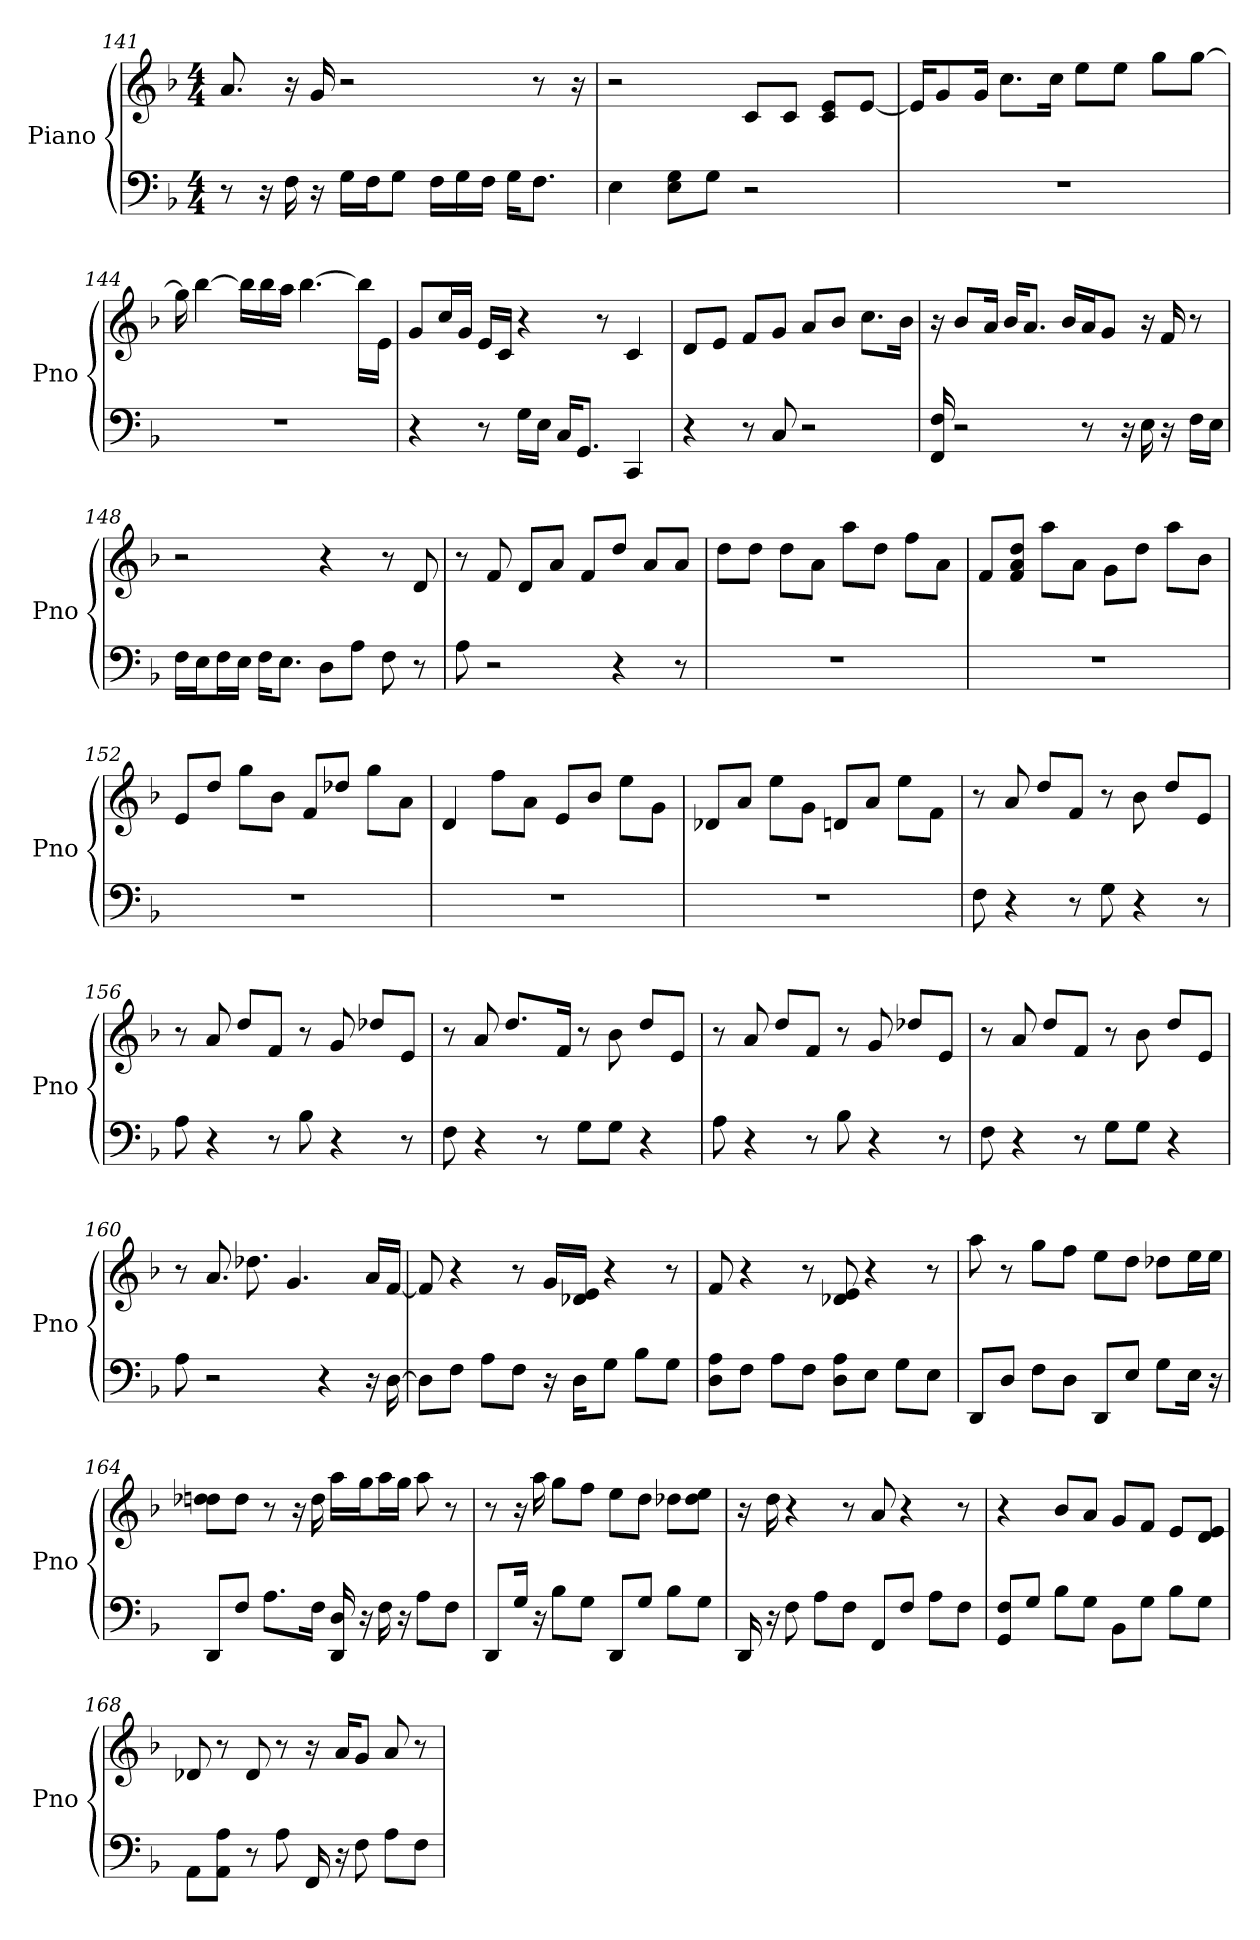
**kern	**kern
*part1	*part1
*staff2	*staff1
*I"Piano	*
*I'Pno	*
*clefF4	*clefG2
*k[b-]	*k[b-]
*F:	*F:
*M4/4	*M4/4
=141	=141
8r	8.a
16r	.
16F	16r
16r	16g
16G\KL	2r
16F\K	.
8G\J	.
16F\LL	.
16G\	.
16F\JJ	.
16G\KL	.
8.F\J	8r
.	16r
=142	=142
4E	2r
8G\ 8E\L	.
8G\J	.
2r	8c/L
.	8c/J
.	8c/ 8e/L
.	[8e/J
=143	=143
1r	16e/KL]
.	8g/
.	16g/Jk
.	8.cc\L
.	16cc\Jk
.	8ee\L
.	8ee\J
.	8gg\L
.	[8gg\J
=144	=144
1r	16gg]
.	[4bb-
.	16bb-\LL]
.	16bb-\
.	16aa\JJ
.	[4.bb-
.	16bb-\LL]
.	16e\JJ
=145	=145
4r	8g/L
.	16cc/L
.	16g/JJ
8r	16e/LL
.	16c/JJ
16G\LL	4r
16E\JJ	.
16C/KL	.
8.GG/J	.
.	8r
4CC	4c
=146	=146
4r	8d/L
.	8e/J
8r	8f/L
8C	8g/J
2r	8a/L
.	8b-/J
.	8.cc\L
.	16b-\Jk
=147	=147
16FF 16F	16r
2r	8b-/L
.	16a/Jk
.	16b-/KL
.	8.a/J
.	16b-/LL
8r	16a/J
.	8g/J
16r	.
16E	16r
16r	16f
16F\LL	8r
16E\JJ	.
=148	=148
16F\LL	2r
16E\J	.
16F\L	.
16E\JJ	.
16F\KL	.
8.E\J	.
8D\L	4r
8A\J	.
8F	8r
8r	8d
=149	=149
8A	8r
2r	8f
.	8d/L
.	8a/J
.	8f/L
4r	8dd/J
.	8a/L
8r	8a/J
=150	=150
1r	8dd\L
.	8dd\J
.	8dd\L
.	8a\J
.	8aa\L
.	8dd\J
.	8ff\L
.	8a\J
=151	=151
1r	8f/L
.	8dd/ 8a/ 8f/J
.	8aa\L
.	8a\J
.	8g\L
.	8dd\J
.	8aa\L
.	8b-\J
=152	=152
1r	8e/L
.	8dd/J
.	8gg\L
.	8b-\J
.	8f/L
.	8dd-/J
.	8gg\L
.	8a\J
=153	=153
1r	4d
.	8ff\L
.	8a\J
.	8e/L
.	8b-/J
.	8ee\L
.	8g\J
=154	=154
1r	8d-/L
.	8a/J
.	8ee\L
.	8g\J
.	8d/L
.	8a/J
.	8ee\L
.	8f\J
=155	=155
8F	8r
4r	8a
.	8dd/L
8r	8f/J
8G	8r
4r	8b-
.	8dd/L
8r	8e/J
=156	=156
8A	8r
4r	8a
.	8dd/L
8r	8f/J
8B-	8r
4r	8g
.	8dd-/L
8r	8e/J
=157	=157
8F	8r
4r	8a
.	8.dd/L
8r	.
.	16f/Jk
8G\L	8r
8G\J	8b-
4r	8dd/L
.	8e/J
=158	=158
8A	8r
4r	8a
.	8dd/L
8r	8f/J
8B-	8r
4r	8g
.	8dd-/L
8r	8e/J
=159	=159
8F	8r
4r	8a
.	8dd/L
8r	8f/J
8G\L	8r
8G\J	8b-
4r	8dd/L
.	8e/J
=160	=160
8A	8r
2r	8.a
.	8.dd-
.	4.g
4r	.
16r	16a/LL
[16D	[16f/JJ
=161	=161
8D\L]	8f]
8F\J	4r
8A\L	.
8F\J	8r
16r	16g/LL
16D\KL	16e/ 16d-/JJ
8G\J	4r
8B-\L	.
8G\J	8r
=162	=162
8D\ 8A\L	8f
8F\J	4r
8A\L	.
8F\J	8r
8D\ 8A\L	8e 8d-
8E\J	4r
8G\L	.
8E\J	8r
=163	=163
8DD/L	8aa
8D/J	8r
8F\L	8gg\L
8D\J	8ff\J
8DD/L	8ee\L
8E/J	8dd\J
8G\L	8dd-\L
16E\Jk	16ee\L
16r	16ee\JJ
=164	=164
8DD/L	8dd-\ 8dd\L
8F/J	8dd\J
8.A\L	8r
.	16r
16F\Jk	16dd
16DD 16D	16aa\LL
16r	16gg\J
16F	16aa\L
16r	16gg\JJ
8A\L	8aa
8F\J	8r
=165	=165
8DD/L	8r
16G/Jk	16r
16r	16aa
8B-\L	8gg\L
8G\J	8ff\J
8DD/L	8ee\L
8G/J	8dd\J
8B-\L	8dd-\L
8G\J	8dd-\ 8ee\J
=166	=166
16DD	16r
16r	16dd
8F	4r
8A\L	.
8F\J	8r
8FF/L	8a
8F/J	4r
8A\L	.
8F\J	8r
=167	=167
8GG/ 8F/L	4r
8G/J	.
8B-\L	8b-/L
8G\J	8a/J
8BB-\L	8g/L
8G\J	8f/J
8B-\L	8e/L
8G\J	8e/ 8d/J
=168	=168
8AA\L	8d-
8AA\ 8A\J	8r
8r	8d-
8A	8r
16FF	16r
16r	16a/KL
8F	8g/J
8A\L	8a
8F\J	8r
=	=
*-	*-
